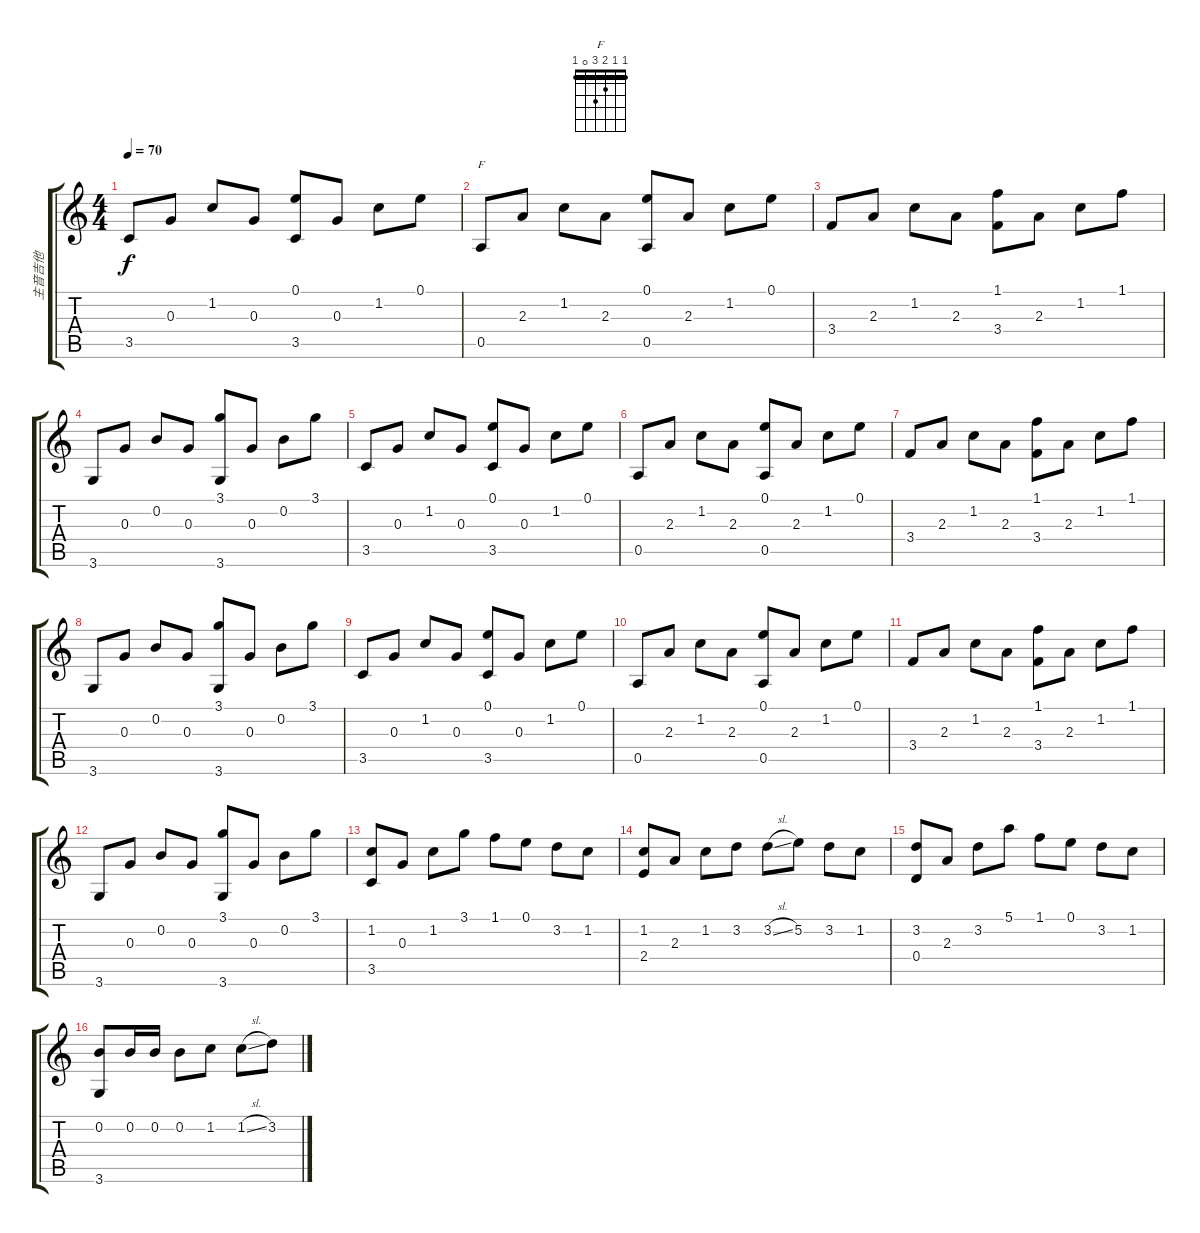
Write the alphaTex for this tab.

\track ("主音吉他" "主音吉他") {instrument acousticguitarnylon}
\staff {score tabs}
\tuning (E4 B3 G3 D3 A2 E2) {hide}
\chord ("F" 1 1 2 3 0 1) {barre 1}
\ts (4 4)
\tempo 70
\clef g2
\ks c
3.5.8{dy f} 0.3.8 1.2.8 0.3.8 (0.1 3.5).8 0.3.8 1.2.8 0.1.8 |
0.5.8{ch "F"} 2.3.8 1.2.8 2.3.8 (0.1 0.5).8 2.3.8 1.2.8 0.1.8 |
3.4.8 2.3.8 1.2.8 2.3.8 (1.1 3.4).8 2.3.8 1.2.8 1.1.8 |
3.6.8 0.3.8 0.2.8 0.3.8 (3.1 3.6).8 0.3.8 0.2.8 3.1.8 |
3.5.8 0.3.8 1.2.8 0.3.8 (0.1 3.5).8 0.3.8 1.2.8 0.1.8 |
0.5.8 2.3.8 1.2.8 2.3.8 (0.1 0.5).8 2.3.8 1.2.8 0.1.8 |
3.4.8 2.3.8 1.2.8 2.3.8 (1.1 3.4).8 2.3.8 1.2.8 1.1.8 |
3.6.8 0.3.8 0.2.8 0.3.8 (3.1 3.6).8 0.3.8 0.2.8 3.1.8 |
3.5.8 0.3.8 1.2.8 0.3.8 (0.1 3.5).8 0.3.8 1.2.8 0.1.8 |
0.5.8 2.3.8 1.2.8 2.3.8 (0.1 0.5).8 2.3.8 1.2.8 0.1.8 |
3.4.8 2.3.8 1.2.8 2.3.8 (1.1 3.4).8 2.3.8 1.2.8 1.1.8 |
3.6.8 0.3.8 0.2.8 0.3.8 (3.1 3.6).8 0.3.8 0.2.8 3.1.8 |
(1.2 3.5).8 0.3.8 1.2.8 3.1.8 1.1.8 0.1.8 3.2.8 1.2.8 |
(1.2 2.4).8 2.3.8 1.2.8 3.2.8 3.2{sl}.8 5.2.8 3.2.8 1.2.8 |
(3.2 0.4).8 2.3.8 3.2.8 5.1.8 1.1.8 0.1.8 3.2.8 1.2.8 |
(0.2 3.6).8 0.2.16 0.2.16 0.2.8 1.2.8 1.2{sl}.8 3.2.8
